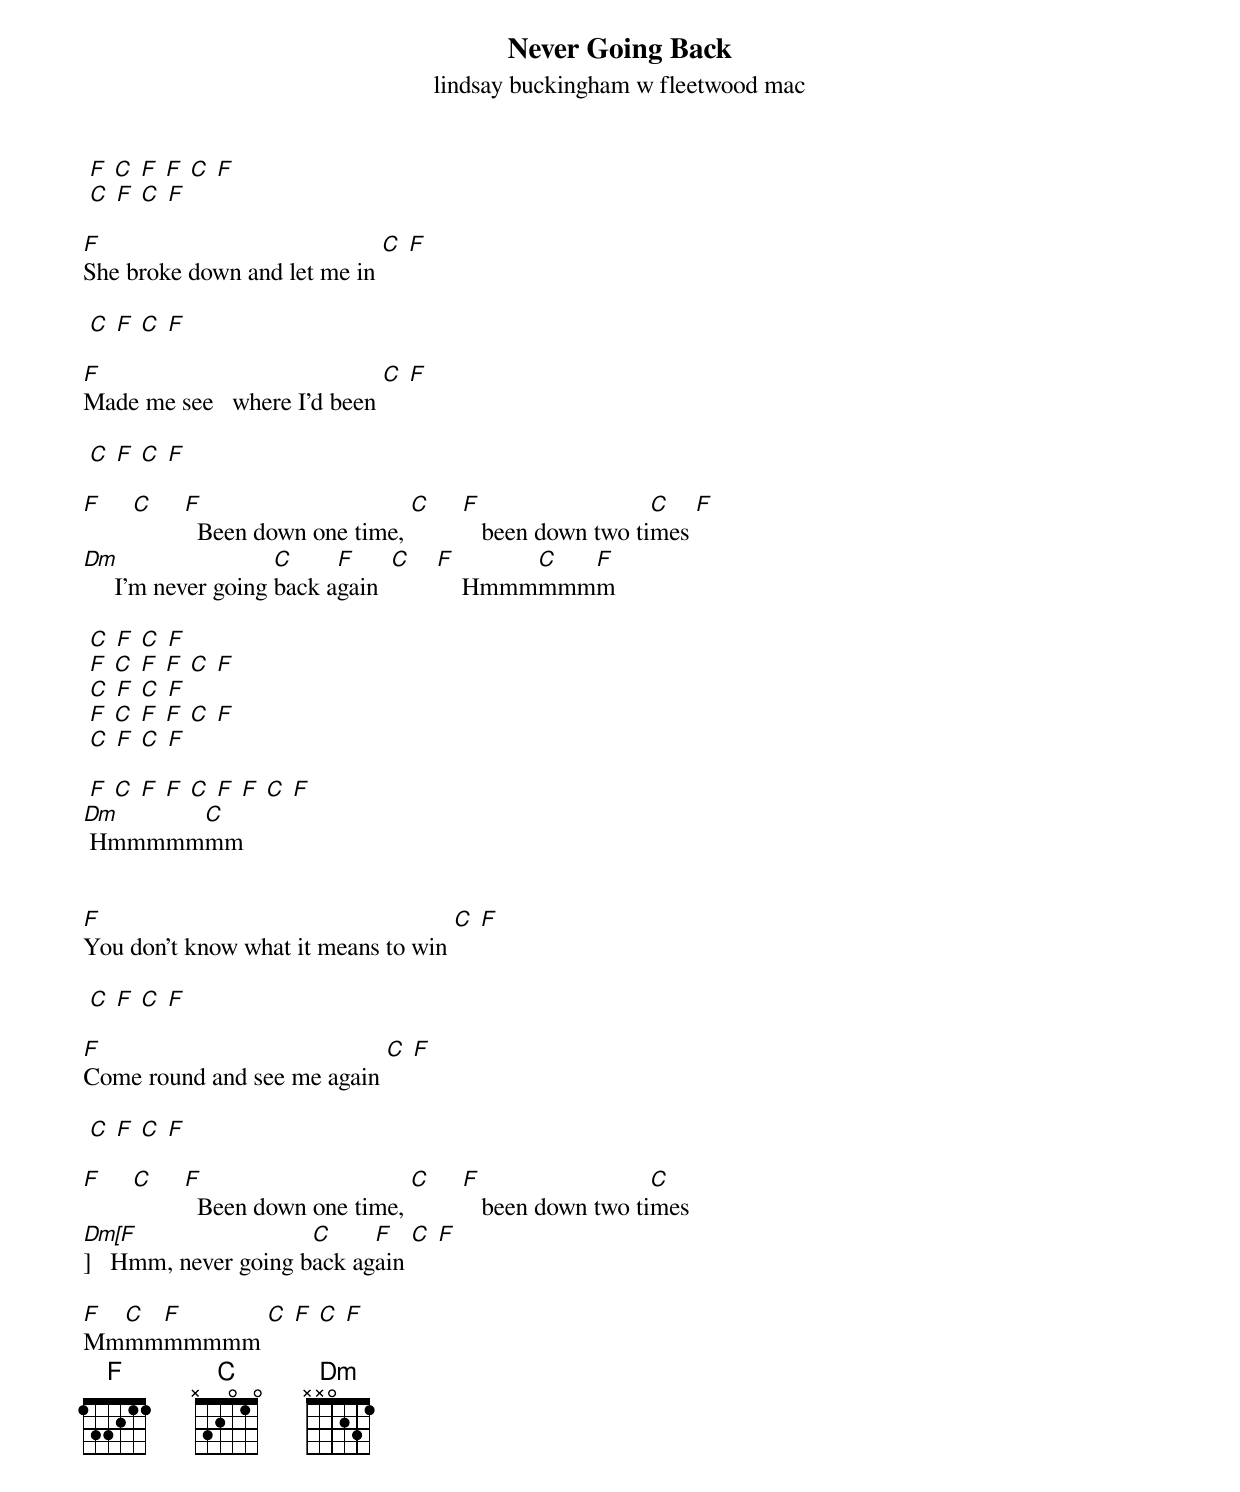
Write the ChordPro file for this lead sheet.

{title: Never Going Back}
{subtitle: lindsay buckingham w fleetwood mac}

 [F] [C] [F] [F] [C] [F]
 [C] [F] [C] [F]

[F]She broke down and let me in [C] [F]

 [C] [F] [C] [F]

[F]Made me see   where I'd been [C] [F]

 [C] [F] [C] [F]

[F]     [C]     [F]  Been down one time, [C]     [F]   been down two ti[C]mes [F]
[Dm]     I'm never going [C]back a[F]gain  [C]    [F]    Hmmm[C]mmm[F]m

 [C] [F] [C] [F]
 [F] [C] [F] [F] [C] [F]
 [C] [F] [C] [F]
 [F] [C] [F] [F] [C] [F]
 [C] [F] [C] [F]

 [F] [C] [F] [F] [C] [F] [F] [C] [F]
[Dm] Hmmmmm[C]mm


[F]You don't know what it means to win [C] [F]

 [C] [F] [C] [F]

[F]Come round and see me again [C] [F]

 [C] [F] [C] [F]

[F]     [C]     [F]  Been down one time, [C]     [F]   been down two ti[C]mes
[Dm[F]]   Hmm, never going b[C]ack ag[F]ain [C] [F]

[F]Mm[C]mm[F]mmmmm [C] [F] [C] [F]
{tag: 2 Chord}
